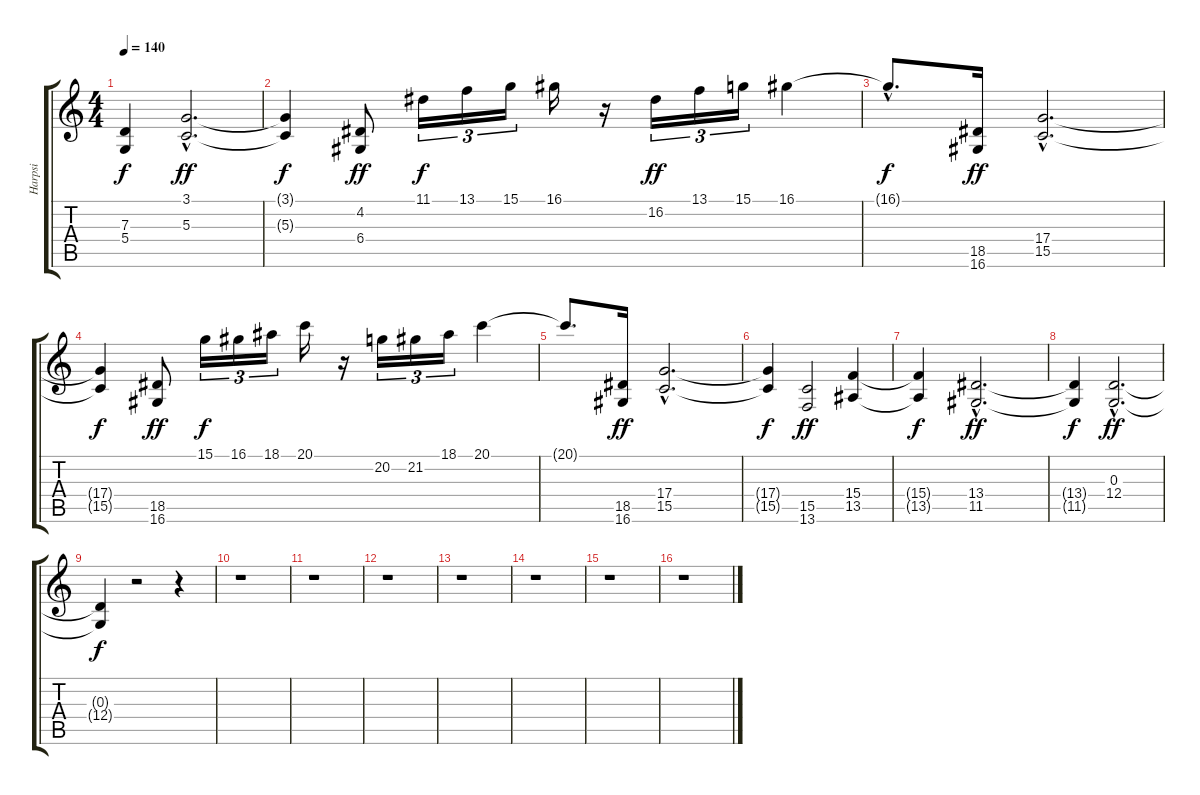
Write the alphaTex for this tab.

\track ("Harpsi" "Harpsi") {instrument harpsichord}
\staff {score tabs}
\tuning (E4 B3 G3 D3 A2 E2) {hide}
\ts (4 4)
\tempo 140
\clef g2
\ks c
(7.3{t} 5.4{t}).4{dy f} (3.1{hac} 5.3{hac}).2{d dy ff} |
(3.1{t} 5.3{t}).4{dy f} (4.2 6.4).8{dy ff} 11.1.16{tu (3 2) dy f} 13.1.16{tu (3 2)} 15.1.16{tu (3 2)} 16.1.16 r.16 16.2.16{tu (3 2) dy ff} 13.1.16{tu (3 2)} 15.1.16{tu (3 2)} 16.1.4 |
16.1{hac t}.8{d dy f} (18.5 16.6).16{dy ff} (17.4{hac} 15.5{hac}).2{d} |
(17.4{t} 15.5{t}).4{dy f} (18.5 16.6).8{dy ff} 15.1.16{tu (3 2) dy f} 16.1.16{tu (3 2)} 18.1.16{tu (3 2)} 20.1.16 r.16 20.2.16{tu (3 2)} 21.2.16{tu (3 2)} 18.1.16{tu (3 2)} 20.1.4 |
20.1{t}.8{d} (18.5 16.6).16{dy ff} (17.4{hac} 15.5{hac}).2{d} |
(17.4{t} 15.5{t}).4{dy f} (15.5 13.6).2{dy ff} (15.4 13.5).4 |
(15.4{t} 13.5{t}).4{dy f} (13.4{hac} 11.5{hac}).2{d dy ff} |
(13.4{t} 11.5{t}).4{dy f} (0.3{hac} 12.4{hac}).2{d dy ff} |
(0.3{t} 12.4{t}).4{dy f} r.2 r.4 |
r.1 |
r.1 |
r.1 |
r.1 |
r.1 |
r.1 |
r.1
